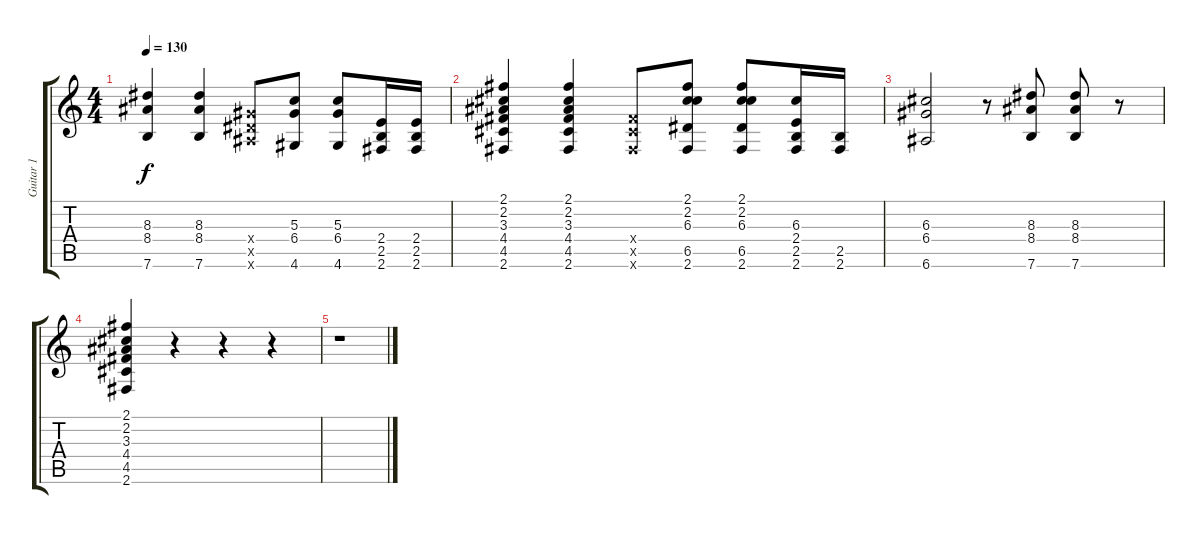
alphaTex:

\track ("Guitar 1" "Guitar 1") {instrument overdrivenguitar}
\staff {score tabs}
\tuning (E4 B3 G3 D3 A2 E2) {hide}
\ts (4 4)
\tempo 130
\clef g2
\ks c
(8.3 8.4 7.6).4{dy f} (8.3 8.4 7.6).4 (6.4{x} 6.5{x} 6.6{x}).8 (5.3 6.4 4.6).8 (5.3 6.4 4.6).8 (2.4 2.5 2.6).16 (2.4 2.5 2.6).16 |
(2.1 2.2 3.3 4.4 4.5 2.6).4 (2.1 2.2 3.3 4.4 4.5 2.6).4 (4.4{x} 4.5{x} 2.6{x}).8 (2.1 2.2 6.3 6.5 2.6).8 (2.1 2.2 6.3 6.5 2.6).8 (6.3 2.4 2.5 2.6).16 (2.5 2.6).16 |
(6.3 6.4 6.6).2 r.8 (8.3 8.4 7.6).8 (8.3 8.4 7.6).8 r.8 |
(2.1 2.2 3.3 4.4 4.5 2.6).4 r.4 r.4 r.4 |
r.1
